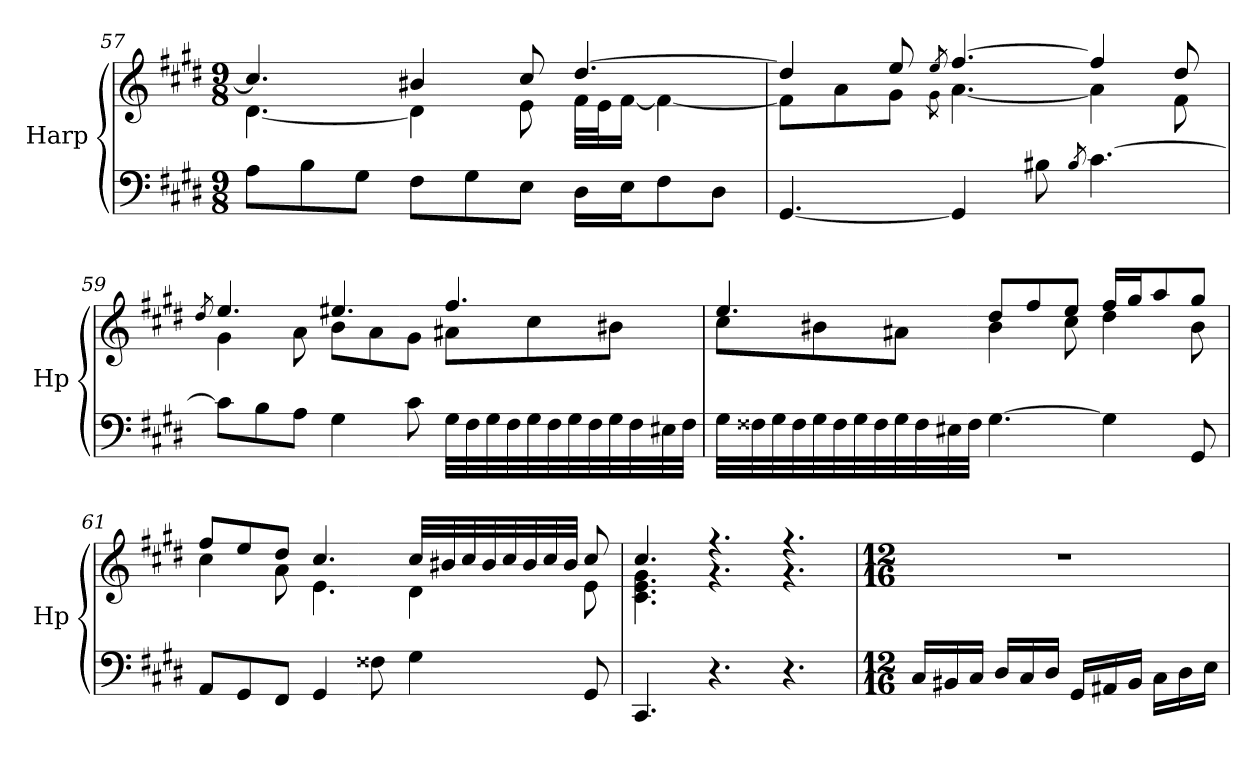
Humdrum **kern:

**kern	**kern
*part1	*part1
*staff2	*staff1
*I"Harp	*
*I'Hp	*
!!LO:LB:g=z
*clefF4	*clefG2
*k[f#c#g#d#]	*k[f#c#g#d#]
*M9/8	*M9/8
=57	=57
*	*^
8A\L	4.cc#/]	[4.d#\
8B\	.	.
8G#\J	.	.
8F#\L	4b#X/	4d#\]
8G#\	.	.
8E\J	8cc#/	8e\
16D#\LL	[4.dd#/	32f#\LLL
.	.	32e\J
16E\J	.	[16f#\JJ
8F#\	.	4f#\_
8D#\J	.	.
=58	=58	=58
[4.GG#/	4dd#/]	8f#\L]
.	.	8a\
.	8ee/	8g#\J
.	8qee/	8qg#\
4GG#/]	[4.ff#/	[4.a\
8B#X\	.	.
8qB#/	.	.
[4.c#\	4ff#/]	4a\]
.	8dd#/	8f#\
!!LO:LB:g=z	!!
=59	=59	=59
.	8qdd#/	.
8c#\L]	4.ee/	4g#\
8B\	.	.
8A\J	.	8a\
4G#\	4.ee#X/	8b\L
.	.	8a\
8c#\	.	8g#\J
32G#\LLL	4.ff#/	8a#X\L
32F#\	.	.
32G#\	.	.
32F#\	.	.
32G#\	.	8cc#\
32F#\	.	.
32G#\	.	.
32F#\	.	.
32G#\	.	8b#X\J
32F#\	.	.
32E#X\	.	.
32F#\JJJ	.	.
=60	=60	=60
32G#\LLL	4.ee/	8cc#\L
32F##X\	.	.
32G#\	.	.
32F##\	.	.
32G#\	.	8b#X\
32F##\	.	.
32G#\	.	.
32F##\	.	.
32G#\	.	8a#X\J
32F##\	.	.
32E#X\	.	.
32F##\JJJ	.	.
[4.G#\	8dd#/L	4b#\
.	8ff#/	.
.	8ee/J	8cc#\
4G#\]	16ff#/LL	4dd#\
.	16gg#/J	.
.	8aa/	.
8GG#/	8gg#/J	8b#\
!!LO:LB:g=z	!!
=61	=61	=61
8AA/L	8ff#/L	4cc#\
8GG#/	8ee/	.
8FF#/J	8dd#/J	8a\
4GG#/	4.cc#/	4.e\
8F##X\	.	.
4G#\	32cc#/LLL	4d#\
.	32b#X/	.
.	32cc#/	.
.	32b#/	.
.	32cc#/	.
.	32b#/	.
.	32cc#/	.
.	32b#/JJJ	.
8GG#/	8cc#/	8e\
=62	=62	=62
4.CC#/	4.cc#/	4.c#\ 4.e\ 4.g#\
4.r	4.r	4.rg
4.r	4.r	4.rg
*	*v	*v
!!LO:PB:g=z
=63	=63
*M12/16	*M12/16
*	*^
!	!LO:TX:a:t=Fuga	!
*	*v	*v
16C#/LL	2.r
16BB#X/	.
16C#/JJ	.
16D#/LL	.
16C#/	.
16D#/JJ	.
16GG#/LL	.
16AA#X/	.
16BB#/JJ	.
16C#\LL	.
16D#\	.
16E\JJ	.
=	=
*-	*-
